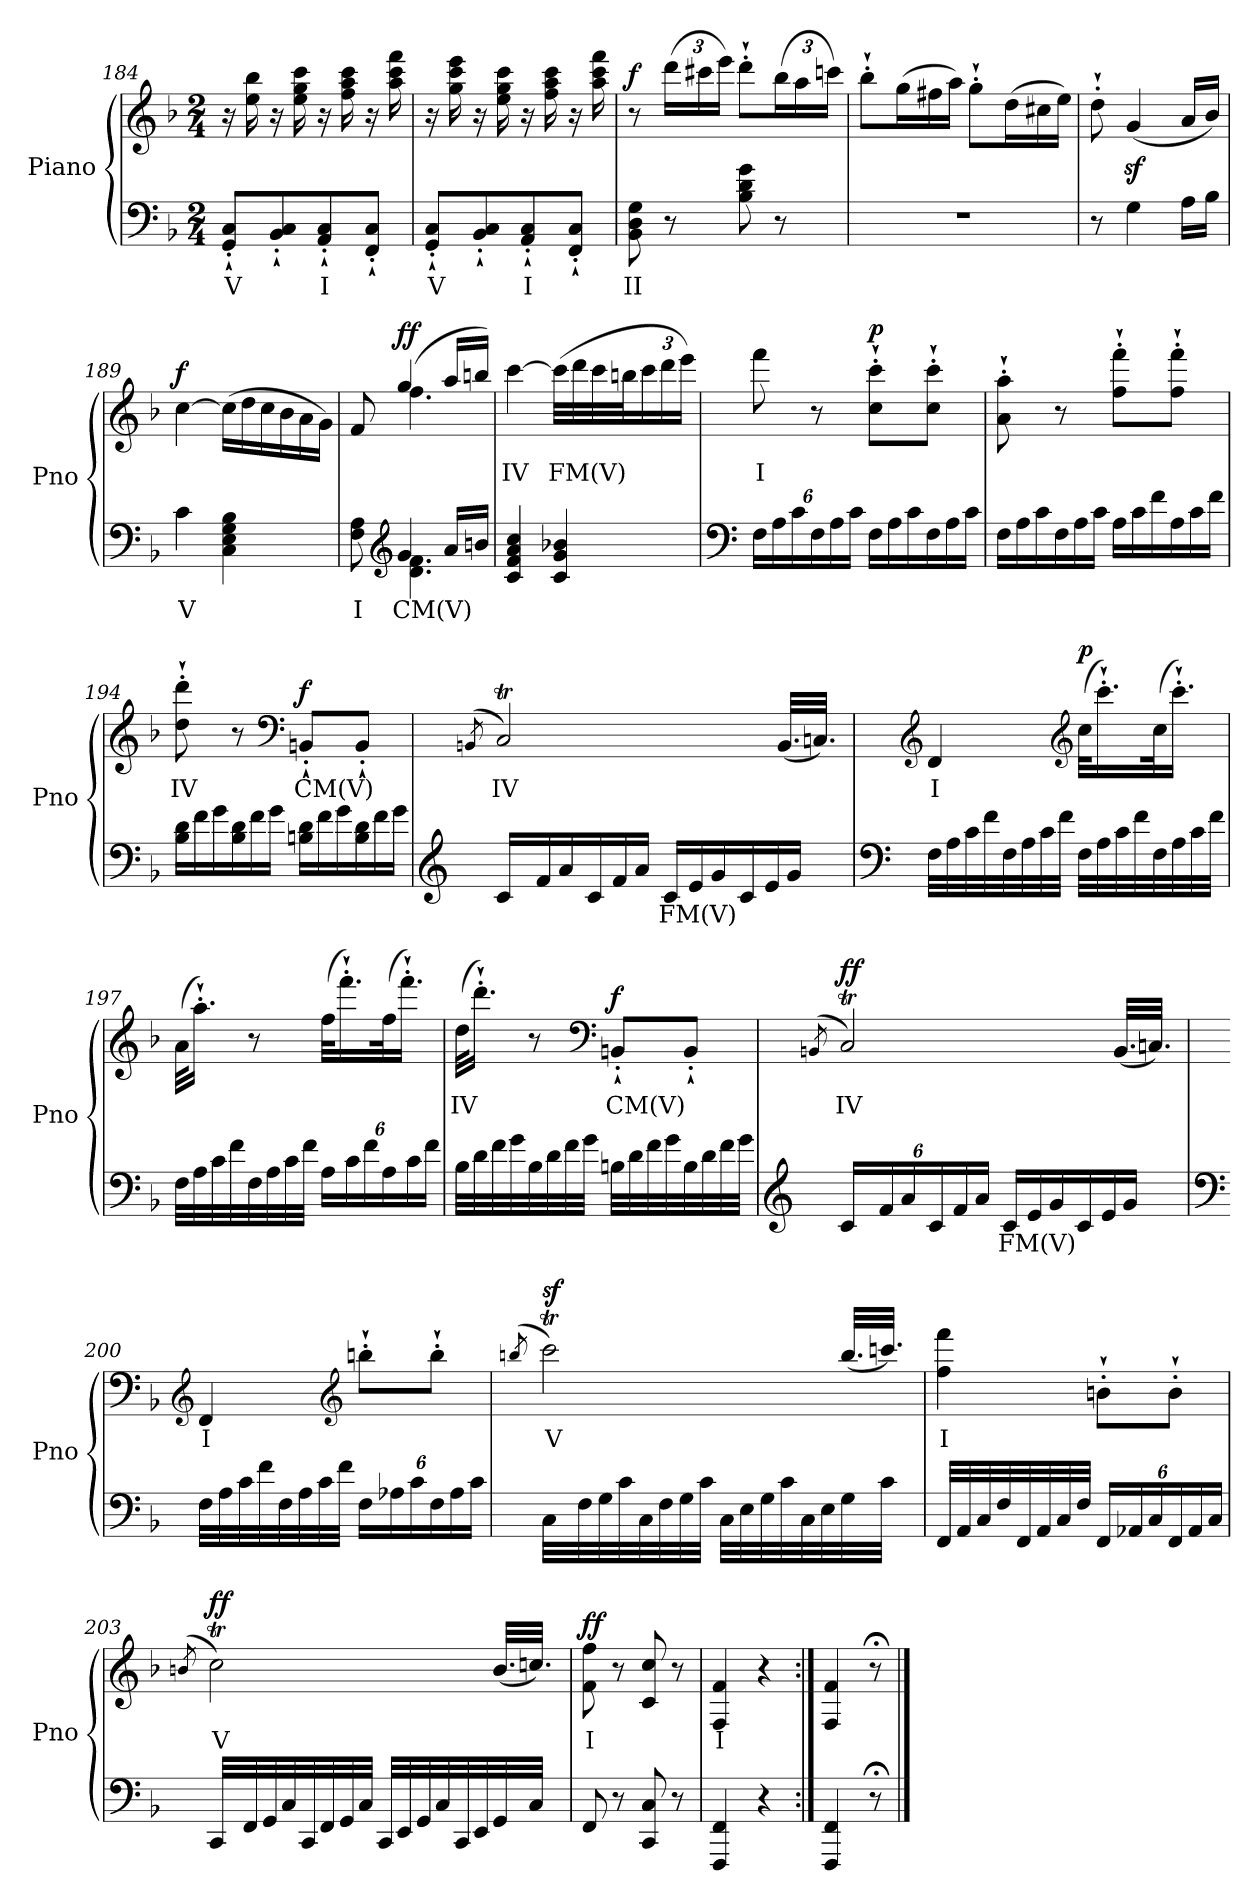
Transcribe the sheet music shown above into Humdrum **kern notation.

**kern	**text	**kern	**text	**dynam
*part1	*part1	*part1	*part1	*part1
*staff2	*staff2	*staff1	*staff1	*staff1/2
*I"Piano	*	*	*	*
*I'Pno	*	*	*	*
*clefF4	*	*clefG2	*	*
*k[b-]	*	*k[b-]	*	*
*M2/4	*	*M2/4	*	*
=184	=184	=184	=184	=184
!	!LO:LY:b	!	!	!
8GG/'` 8C/'`L	V	16r	.	.
.	.	16ee\ 16bb-\	.	.
8BB-/'` 8C/'`	.	16r	.	.
.	.	16ee\ 16gg\ 16ccc\	.	.
!	!LO:LY:b	!	!	!
8AA/'` 8C/'`	I	16r	.	.
.	.	16ff\ 16aa\ 16ccc\	.	.
8FF/'` 8C/'`J	.	16r	.	.
.	.	16aa\ 16ccc\ 16fff\	.	.
=185	=185	=185	=185	=185
!	!LO:LY:b	!	!	!
8GG/'` 8C/'`L	V	16r	.	.
.	.	16gg\ 16ccc\ 16eee\	.	.
8BB-/'` 8C/'`	.	16r	.	.
.	.	16ee\ 16gg\ 16ccc\	.	.
!	!LO:LY:b	!	!	!
8AA/'` 8C/'`	I	16r	.	.
.	.	16ff\ 16aa\ 16ccc\	.	.
8FF/'` 8C/'`J	.	16r	.	.
.	.	16aa\ 16ccc\ 16fff\	.	.
!!LO:LB:g=z
=186	=186	=186	=186	=186
!	!LO:LY:b	!	!	!LO:DY:b
8BB-\ 8D\ 8G\	II	8r	.	f
*	*	*Xbrackettup	*	*
8r	.	(>24ddd\LL	.	.
.	.	24ccc#X\	.	.
.	.	24eee\JJ)	.	.
8B-\ 8d\ 8g\	.	8ddd'`\L	.	.
8r	.	(>24bb-\L	.	.
.	.	24aa\	.	.
.	.	24cccn\JJ)	.	.
=187	=187	=187	=187	=187
2r	.	8bb-'`\L	.	.
*	*	*Xtuplet	*	*
.	.	(>24gg\L	.	.
.	.	24ff#X\	.	.
.	.	24aa\JJ)	.	.
.	.	8gg'`\L	.	.
.	.	(>24dd\L	.	.
.	.	24cc#X\	.	.
.	.	24ee\JJ)	.	.
=188	=188	=188	=188	=188
8r	.	8dd'`\	.	.
4G\	.	(<4gz</	.	.
16A\LL	.	16a/LL	.	.
16B-\JJ	.	16b-/JJ)	.	.
=189	=189	=189	=189	=189
!	!LO:LY:b	!	!	!LO:DY:b
4c\	V	[4cc\	.	f
4C\ 4E\ 4G\ 4B-\	.	(>24cc\LL]	.	.
.	.	24dd\	.	.
.	.	24cc\	.	.
.	.	24b-\	.	.
.	.	24a\	.	.
.	.	24g\JJ)	.	.
=190	=190	=190	=190	=190
!	!LO:LY:b	!	!	!
*^	*	*^	*	*
8F\ 8A\	8ryy	I	8f/	8ryy	.	.
*clefG2	*	*	*	*	*	*
!	!	!LO:LY:b	!	!	!	!LO:DY:b
4g/	4.d\ 4.f\	CM(V)	(>4gg/	4.ff\	.	ff
16a/LL	.	.	16aa/LL	.	.	.
16bn/JJ	.	.	16bbn/JJ)	.	.	.
*v	*v	*	*	*	*	*
*	*	*v	*v	*	*
!!LO:LB:g=z
=191	=191	=191	=191	=191
!	!	!	!LO:LY:b	!
4c/ 4f/ 4a/ 4cc/	.	[4ccc\	IV	.
!	!	!	!LO:LY:b	!
4c/ 4g/ 4b-X/	.	(>32ccc\LLL]	FM(V)	.
.	.	32ddd\	.	.
.	.	32ccc\	.	.
.	.	32bbn\J	.	.
*	*	*tuplet	*	*
.	.	24ccc\	.	.
.	.	24ddd\	.	.
.	.	24eee\JJ)	.	.
=192	=192	=192	=192	=192
*clefF4	*	*	*	*
*Xbrackettup	*	*	*	*
!	!	!	!LO:LY:b	!
24F\LL	.	8fff\	I	.
24A\	.	.	.	.
24c\	.	.	.	.
*Xtuplet	*	*	*	*
24F\	.	8r	.	.
24A\	.	.	.	.
24c\JJ	.	.	.	.
!	!	!	!	!LO:DY:b
24F\LL	.	8cc\'` 8ccc\'`L	.	p
24A\	.	.	.	.
24c\	.	.	.	.
24F\	.	8cc\'` 8ccc\'`J	.	.
24A\	.	.	.	.
24c\JJ	.	.	.	.
=193	=193	=193	=193	=193
24F\LL	.	8a\'` 8aa\'`	.	.
24A\	.	.	.	.
24c\	.	.	.	.
24F\	.	8r	.	.
24A\	.	.	.	.
24c\JJ	.	.	.	.
24A\LL	.	8ff\'` 8fff\'`L	.	.
24c\	.	.	.	.
24f\	.	.	.	.
24A\	.	8ff\'` 8fff\'`J	.	.
24c\	.	.	.	.
24f\JJ	.	.	.	.
!!LO:LB:g=z
=194	=194	=194	=194	=194
!	!	!	!LO:LY:b	!
24B-\ 24d\LL	.	8dd\'` 8ddd\'`	IV	.
24f\	.	.	.	.
24g\	.	.	.	.
24B-\ 24d\	.	8r	.	.
24f\	.	.	.	.
24g\JJ	.	.	.	.
*	*	*clefF4	*	*
!	!	!	!LO:LY:b	!LO:DY:b
24Bn\ 24d\LL	.	8BBn'`/L	CM(V)	f
24f\	.	.	.	.
24g\	.	.	.	.
24B\ 24d\	.	8BB'`/J	.	.
24f\	.	.	.	.
24g\JJ	.	.	.	.
=195	=195	=195	=195	=195
*clefG2	*	*	*	*
.	.	(<8qBBn/	.	.
!	!	!	!LO:LY:b	!
*	*	*^	*	*
24c/LL	.	2CT/)	32BByy	IV	.
.	.	.	32Cyy	.	.
24f/	.	.	.	.	.
.	.	.	32Dyy	.	.
24a/	.	.	.	.	.
.	.	.	32Cyy	.	.
24c/	.	.	32Dyy	.	.
.	.	.	32Cyy	.	.
24f/	.	.	.	.	.
.	.	.	32Dyy	.	.
24a/JJ	.	.	.	.	.
.	.	.	32Cyy	.	.
!	!LO:LY:b	!	!	!	!
24c/LL	FM(V)	.	32Dyy	.	.
.	.	.	32Cyy	.	.
24e/	.	.	.	.	.
.	.	.	32Dyy	.	.
24g/	.	.	.	.	.
.	.	.	32Cyy	.	.
*	*	*	*Xtuplet	*	*
24c/	.	.	48.Dyy	.	.
.	.	.	48.Cyy	.	.
24e/	.	.	.	.	.
.	.	.	(<48.BBTTT/LL	.	.
24g/JJ	.	.	.	.	.
.	.	.	48.C/JJ)	.	.
8ryy	.	8ryy	12.ryy	.	.
*	*	*v	*v	*	*
!!LO:LB:g=z
=196	=196	=196	=196	=196
*clefF4	*	*	*	*
*	*	*^	*	*
!	!	!	!	!LO:LY:b	!
*	*	*v	*v	*	*
32F\LLL	.	4FF/	I	.
32A\	.	.	.	.
32c\	.	.	.	.
32f\	.	.	.	.
32F\	.	.	.	.
32A\	.	.	.	.
32c\	.	.	.	.
32f\JJJ	.	.	.	.
*	*	*clefG2	*	*
!	!	!	!	!LO:DY:b
32F\LLL	.	(>32cc\KLL	.	p
32A\	.	16.ccc'`\)	.	.
32c\	.	.	.	.
32f\	.	.	.	.
32F\	.	(>32cc\K	.	.
32A\	.	16.ccc'`\JJ)	.	.
32c\	.	.	.	.
32f\JJJ	.	.	.	.
=197	=197	=197	=197	=197
32F\LLL	.	(>32a\KLL	.	.
32A\	.	16.aa'`\JJ)	.	.
32c\	.	.	.	.
32f\	.	.	.	.
32F\	.	8r	.	.
32A\	.	.	.	.
32c\	.	.	.	.
32f\JJJ	.	.	.	.
*tuplet	*	*	*	*
24A\LL	.	(>32ff\KLL	.	.
.	.	16.fff'`\)	.	.
24c\	.	.	.	.
24f\	.	.	.	.
*Xtuplet	*	*	*	*
24A\	.	(>32ff\K	.	.
.	.	16.fff'`\JJ)	.	.
24c\	.	.	.	.
24f\JJ	.	.	.	.
!!LO:PB:g=z
=198	=198	=198	=198	=198
!	!	!	!LO:LY:b	!
32B-\LLL	.	(>32dd\KLL	IV	.
32d\	.	16.ddd'`\JJ)	.	.
32f\	.	.	.	.
32g\	.	.	.	.
32B-\	.	8r	.	.
32d\	.	.	.	.
32f\	.	.	.	.
32g\JJJ	.	.	.	.
*	*	*clefF4	*	*
!	!	!	!LO:LY:b	!LO:DY:b
32Bn\LLL	.	8BBn'`/L	CM(V)	f
32d\	.	.	.	.
32f\	.	.	.	.
32g\	.	.	.	.
32B\	.	8BB'`/J	.	.
32d\	.	.	.	.
32f\	.	.	.	.
32g\JJJ	.	.	.	.
=199	=199	=199	=199	=199
*clefG2	*	*	*	*
.	.	(<8qBBn/	.	.
*tuplet	*	*	*	*
!	!	!	!LO:LY:b	!LO:DY:b
*	*	*^	*	*
24c/LL	.	2CT/)	32BByy	IV	ff
.	.	.	32Cyy	.	.
24f/	.	.	.	.	.
.	.	.	32Dyy	.	.
24a/	.	.	.	.	.
.	.	.	32Cyy	.	.
*Xtuplet	*	*	*	*	*
24c/	.	.	32Dyy	.	.
.	.	.	32Cyy	.	.
24f/	.	.	.	.	.
.	.	.	32Dyy	.	.
24a/JJ	.	.	.	.	.
.	.	.	32Cyy	.	.
!	!LO:LY:b	!	!	!	!
24c/LL	FM(V)	.	32Dyy	.	.
.	.	.	32Cyy	.	.
24e/	.	.	.	.	.
.	.	.	32Dyy	.	.
24g/	.	.	.	.	.
.	.	.	32Cyy	.	.
24c/	.	.	48.Dyy	.	.
.	.	.	48.Cyy	.	.
24e/	.	.	.	.	.
.	.	.	(<48.BBTTT/LL	.	.
24g/JJ	.	.	.	.	.
.	.	.	48.C/JJ)	.	.
8ryy	.	8ryy	12.ryy	.	.
*	*	*v	*v	*	*
!!LO:LB:g=z
=200	=200	=200	=200	=200
*clefF4	*	*	*	*
*	*	*^	*	*
!	!	!	!	!LO:LY:b	!
*	*	*v	*v	*	*
32F\LLL	.	4FF/	I	.
32A\	.	.	.	.
32c\	.	.	.	.
32f\	.	.	.	.
32F\	.	.	.	.
32A\	.	.	.	.
32c\	.	.	.	.
32f\JJJ	.	.	.	.
*	*	*clefG2	*	*
*tuplet	*	*	*	*
24F\LL	.	8bbn'`\L	.	.
24A-X\	.	.	.	.
24c\	.	.	.	.
*Xtuplet	*	*	*	*
24F\	.	8bb'`\J	.	.
24A-\	.	.	.	.
24c\JJ	.	.	.	.
=201	=201	=201	=201	=201
.	.	(<8qbbn/	.	.
!	!	!	!LO:LY:b	!LO:DY:b
*	*	*^	*	*
32C\LLL	.	2cccT\)	32bbyy	V	sf
32F\	.	.	32cccyy	.	.
32G\	.	.	32dddyy	.	.
32c\	.	.	32cccyy	.	.
32C\	.	.	32dddyy	.	.
32F\	.	.	32cccyy	.	.
32G\	.	.	32dddyy	.	.
32c\JJJ	.	.	32cccyy	.	.
32C\LLL	.	.	32dddyy	.	.
32E\	.	.	32cccyy	.	.
32G\	.	.	32dddyy	.	.
32c\	.	.	32cccyy	.	.
32C\	.	.	48.dddyy	.	.
32E\	.	.	48.cccyy	.	.
32G\	.	.	(<48.bbTTT/LL	.	.
32c\JJJ	.	.	48.ccc/JJ)	.	.
8ryy	.	8ryy	12.ryy	.	.
!!LO:LB:g=z
=202	=202	=202	=202	=202	=202
!	!	!	!	!LO:LY:b	!
*	*	*v	*v	*	*
32FF/LLL	.	4ff\ 4fff\	I	.
32AA/	.	.	.	.
32C/	.	.	.	.
32F/	.	.	.	.
32FF/	.	.	.	.
32AA/	.	.	.	.
32C/	.	.	.	.
32F/JJJ	.	.	.	.
*tuplet	*	*	*	*
24FF/LL	.	8bn'`\L	.	.
24AA-X/	.	.	.	.
24C/	.	.	.	.
*Xtuplet	*	*	*	*
24FF/	.	8b'`\J	.	.
24AA-/	.	.	.	.
24C/JJ	.	.	.	.
=203	=203	=203	=203	=203
.	.	(<8qbn/	.	.
!	!	!	!LO:LY:b	!LO:DY:b
*	*	*^	*	*
32CC/LLL	.	2ccT\)	32byy	V	ff
32FF/	.	.	32ccyy	.	.
32GG/	.	.	32ddyy	.	.
32C/	.	.	32ccyy	.	.
32CC/	.	.	32ddyy	.	.
32FF/	.	.	32ccyy	.	.
32GG/	.	.	32ddyy	.	.
32C/JJJ	.	.	32ccyy	.	.
32CC/LLL	.	.	32ddyy	.	.
32EE/	.	.	32ccyy	.	.
32GG/	.	.	32ddyy	.	.
32C/	.	.	32ccyy	.	.
32CC/	.	.	48.ddyy	.	.
32EE/	.	.	48.ccyy	.	.
32GG/	.	.	(<48.bTTT/LL	.	.
32C/JJJ	.	.	48.cc/JJ)	.	.
8ryy	.	8ryy	12.ryy	.	.
=204	=204	=204	=204	=204	=204
!	!	!	!	!LO:LY:b	!LO:DY:b
*	*	*v	*v	*	*
8FF/	.	8f\ 8ff\	I	ff
8r	.	8r	.	.
8CC/ 8C/	.	8c/ 8cc/	.	.
8r	.	8r	.	.
=205	=205	=205	=205	=205
!	!	!	!LO:LY:b	!
4FFF/ 4FF/	.	4F/ 4f/	I	.
4r	.	4r	.	.
=206:|!	=206:|!	=206:|!	=206:|!	=206:|!
4FFF/ 4FF/	.	4F/ 4f/	.	.
8r;<	.	8r;<	.	.
==	==	==	==	==
*-	*-	*-	*-	*-
